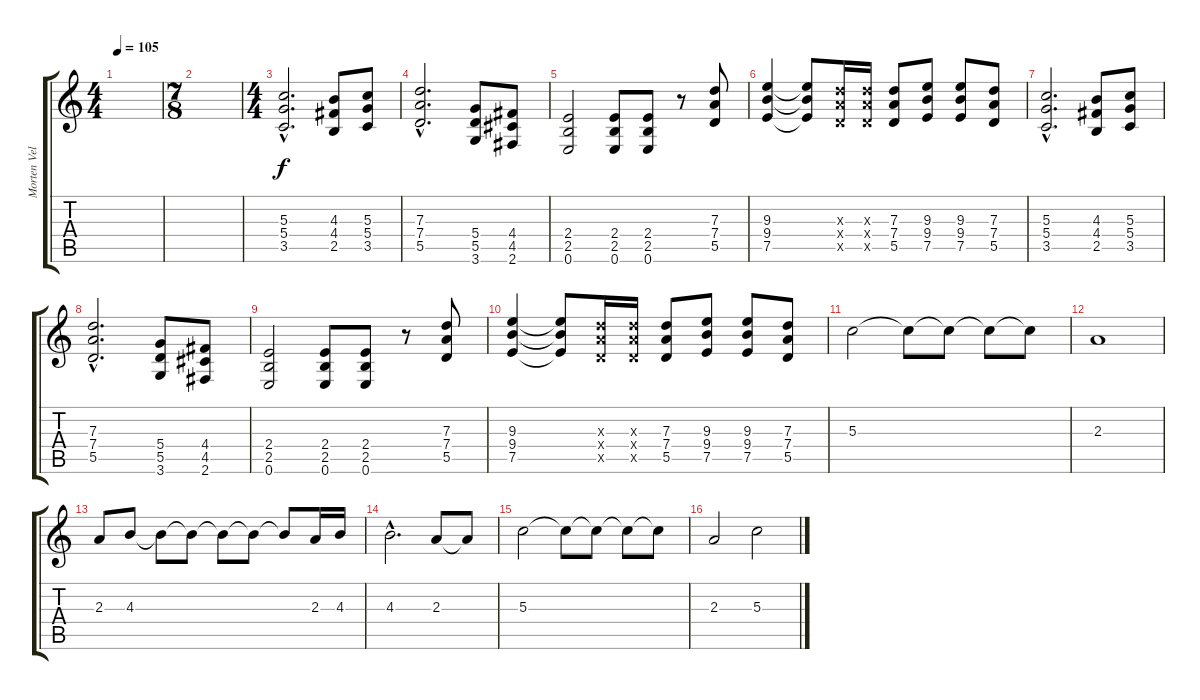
\track ("Morten Veland" "Morten Vel") {instrument acousticguitarsteel}
\staff {score tabs}
\tuning (E4 B3 G3 D3 A2 E2) {hide}
\ts (4 4)
\tempo 105
\clef g2
\ks c
|
\ts (7 8)
|
\ts (4 4)
(5.3{hac} 5.4{hac} 3.5{hac}).2{d volume 12 instrument distortionguitar} (4.3 4.4 2.5).8 (5.3 5.4 3.5).8 |
(7.3{hac} 7.4{hac} 5.5{hac}).2{d} (5.4 5.5 3.6).8 (4.4 4.5 2.6).8 |
(2.4 2.5 0.6).2 (2.4 2.5 0.6).8 (2.4 2.5 0.6).8 r.8 (7.3 7.4 5.5).8 |
(9.3 9.4 7.5).4 (9.3{t} 9.4{t} 7.5{t}).8 (7.3{x} 7.4{x} 5.5{x}).16 (7.3{x} 7.4{x} 5.5{x}).16 (7.3 7.4 5.5).8 (9.3 9.4 7.5).8 (9.3 9.4 7.5).8 (7.3 7.4 5.5).8 |
(5.3{hac} 5.4{hac} 3.5{hac}).2{d volume 12 instrument distortionguitar} (4.3 4.4 2.5).8 (5.3 5.4 3.5).8 |
(7.3{hac} 7.4{hac} 5.5{hac}).2{d} (5.4 5.5 3.6).8 (4.4 4.5 2.6).8 |
(2.4 2.5 0.6).2 (2.4 2.5 0.6).8 (2.4 2.5 0.6).8 r.8 (7.3 7.4 5.5).8 |
(9.3 9.4 7.5).4 (9.3{t} 9.4{t} 7.5{t}).8 (7.3{x} 7.4{x} 5.5{x}).16 (7.3{x} 7.4{x} 5.5{x}).16 (7.3 7.4 5.5).8 (9.3 9.4 7.5).8 (9.3 9.4 7.5).8 (7.3 7.4 5.5).8 |
5.3.2{volume 13 instrument distortionguitar} 5.3{t}.8 5.3{t}.8 5.3{t}.8 5.3{t}.8 |
2.3.1 |
2.3.8 4.3.8 4.3{t}.8 4.3{t}.8 4.3{t}.8 4.3{t}.8 4.3{t}.8 2.3.16 4.3.16 |
4.3{hac}.2{d} 2.3.8 2.3{t}.8 |
5.3.2{instrument distortionguitar} 5.3{t}.8 5.3{t}.8 5.3{t}.8 5.3{t}.8 |
2.3.2 5.3.2
